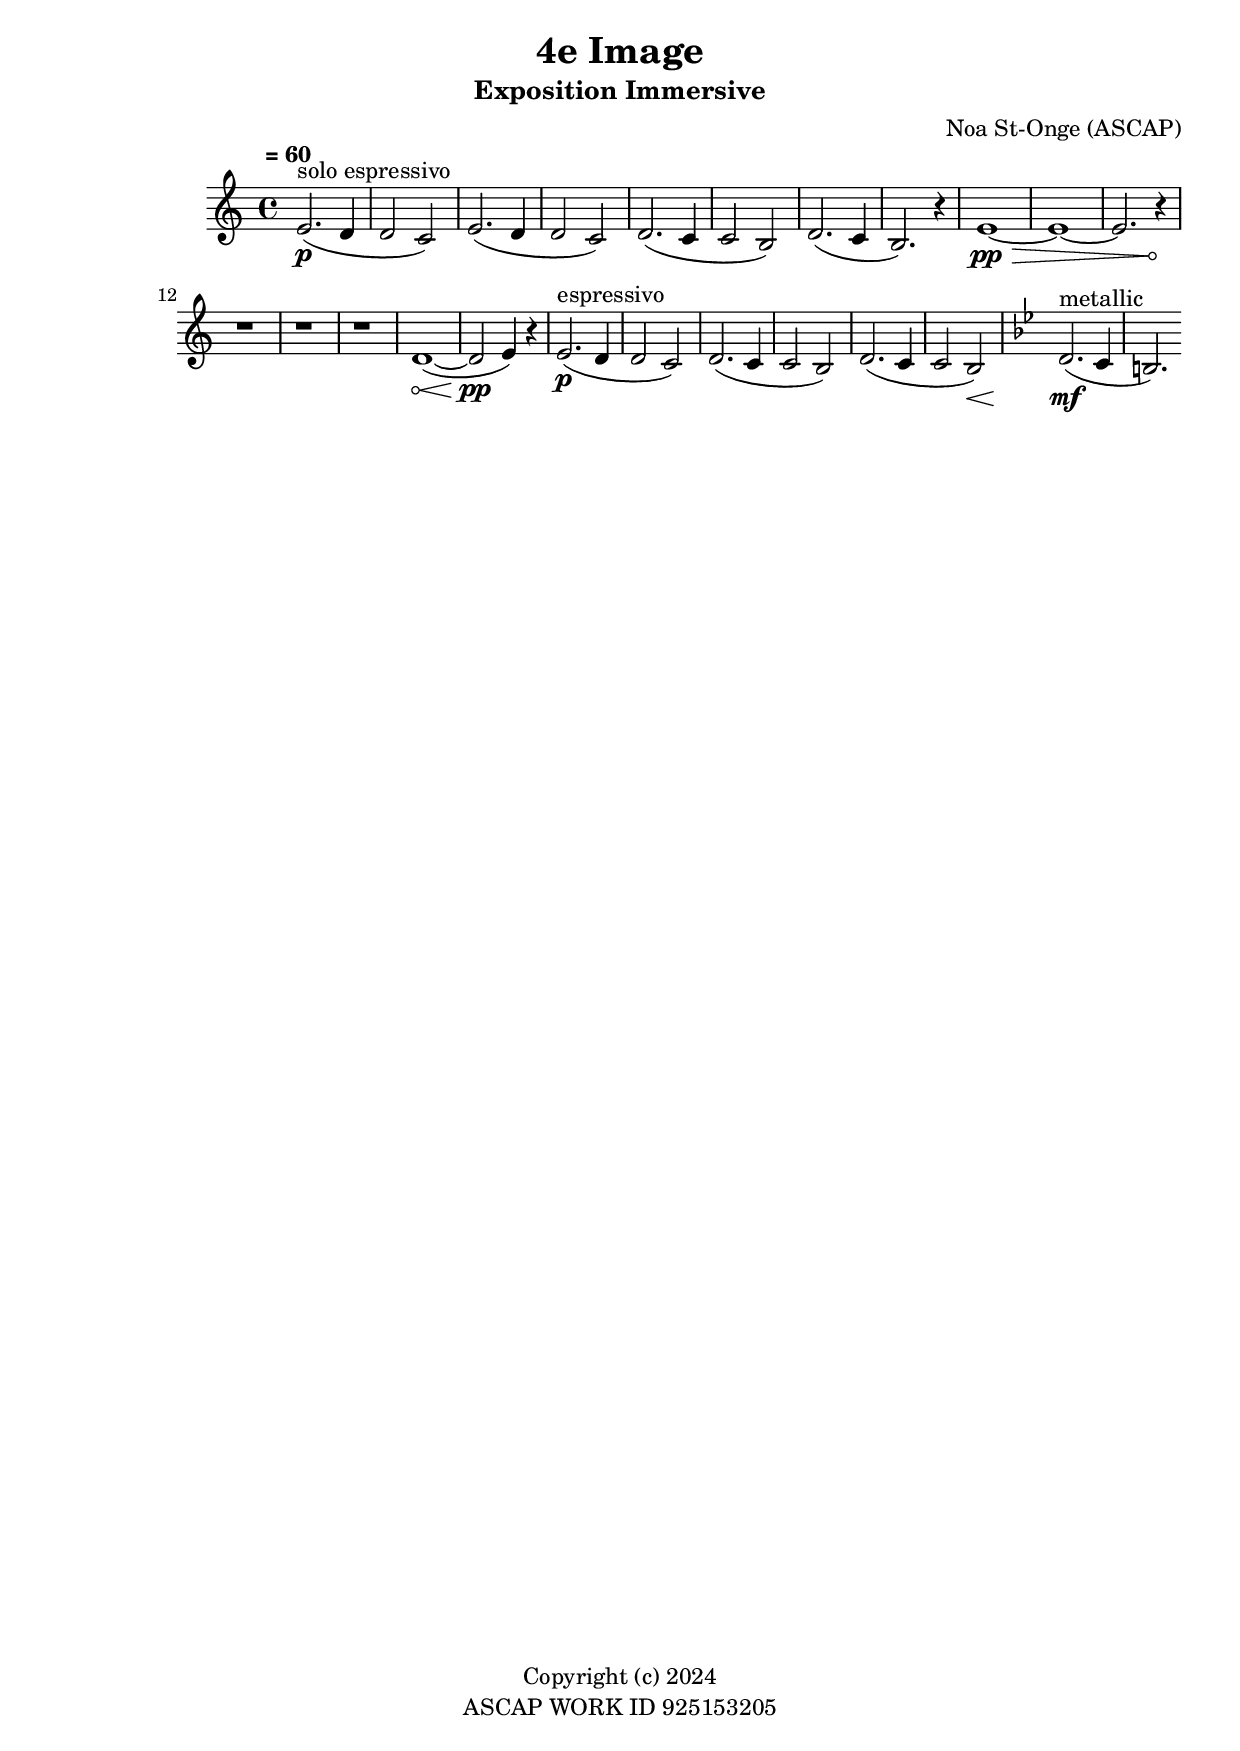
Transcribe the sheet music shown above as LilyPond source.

hornF = \relative c' {
  \time 4/4
  \tempo " = 60"
  \key f \major

  \set Score.rehearsalMarkFormatter = #format-mark-box-alphabet

  a2.\p^"solo espressivo"( g4 g2 f2)
  a2.( g4 g2 f2)
  g2.( f4 f2 e2)
  g2.( f4 e2.) r4


  \once \override Hairpin.circled-tip = ##t
  a1\>\pp ~ a1 ~ a2.

  r4\! \repeat unfold 3 {r1}

  \once \override Hairpin.circled-tip = ##t
  g1\<( ~ g2\!\pp a4) r4

  a2.\p^"espressivo"( g4 g2 f2)
  g2. (f4 f2 e2)
  g2. (f4 f2 e2\<)

  \key ees \major
  g2.\!\mf^"metallic"( f4 e2.)

}

hornFPart = \new Staff \with {
  instrumentName = "Horn in F"
  shortInstrumentName = "Hn.F."
  midiInstrument = "french horn"
} \hornF

\book {
  \bookOutputName "Horn"
  \header {
  title = "4e Image"
  subtitle = "Exposition Immersive"
  composer = "Noa St-Onge (ASCAP)"
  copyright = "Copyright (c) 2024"
  % Remove default LilyPond tagline
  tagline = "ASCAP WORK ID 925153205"
}
  \score {
    <<
      \transpose f, c \hornFPart
    >>
    \layout {
      indent = 25
      short-indent = 20
      \context { \Staff \remove "Instrument_name_engraver" }
    }

    \midi {
      \tempo 4=60
    }
  }
}